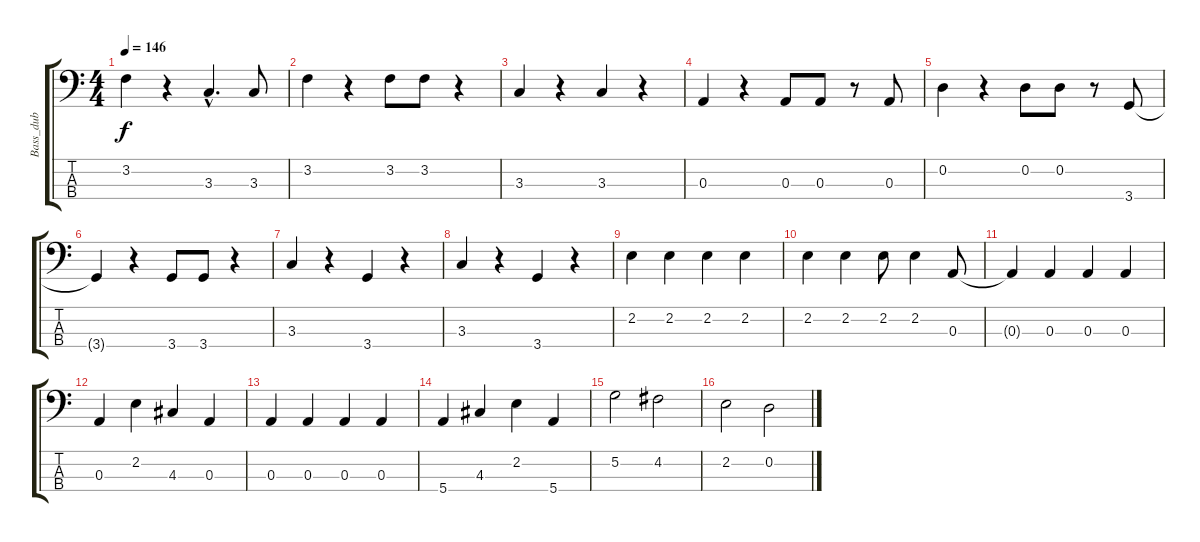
\track ("Bass_dub" "Bass_dub") {instrument acousticbass}
\staff {score tabs}
\tuning (G2 D2 A1 E1) {hide}
\ts (4 4)
\tempo 146
\clef f4
\ks c
3.2.4{dy f} r.4 3.3{hac}.4{d} 3.3.8 |
3.2.4 r.4 3.2.8 3.2.8 r.4 |
3.3.4 r.4 3.3.4 r.4 |
0.3.4 r.4 0.3.8 0.3.8 r.8 0.3.8 |
0.2.4 r.4 0.2.8 0.2.8 r.8 3.4.8 |
3.4{t}.4 r.4 3.4.8 3.4.8 r.4 |
3.3.4 r.4 3.4.4 r.4 |
3.3.4 r.4 3.4.4 r.4 |
2.2.4 2.2.4 2.2.4 2.2.4 |
2.2.4 2.2.4 2.2.8 2.2.4 0.3.8 |
0.3{t}.4 0.3.4 0.3.4 0.3.4 |
0.3.4 2.2.4 4.3.4 0.3.4 |
0.3.4 0.3.4 0.3.4 0.3.4 |
5.4.4 4.3.4 2.2.4 5.4.4 |
5.2.2 4.2.2 |
2.2.2 0.2.2
